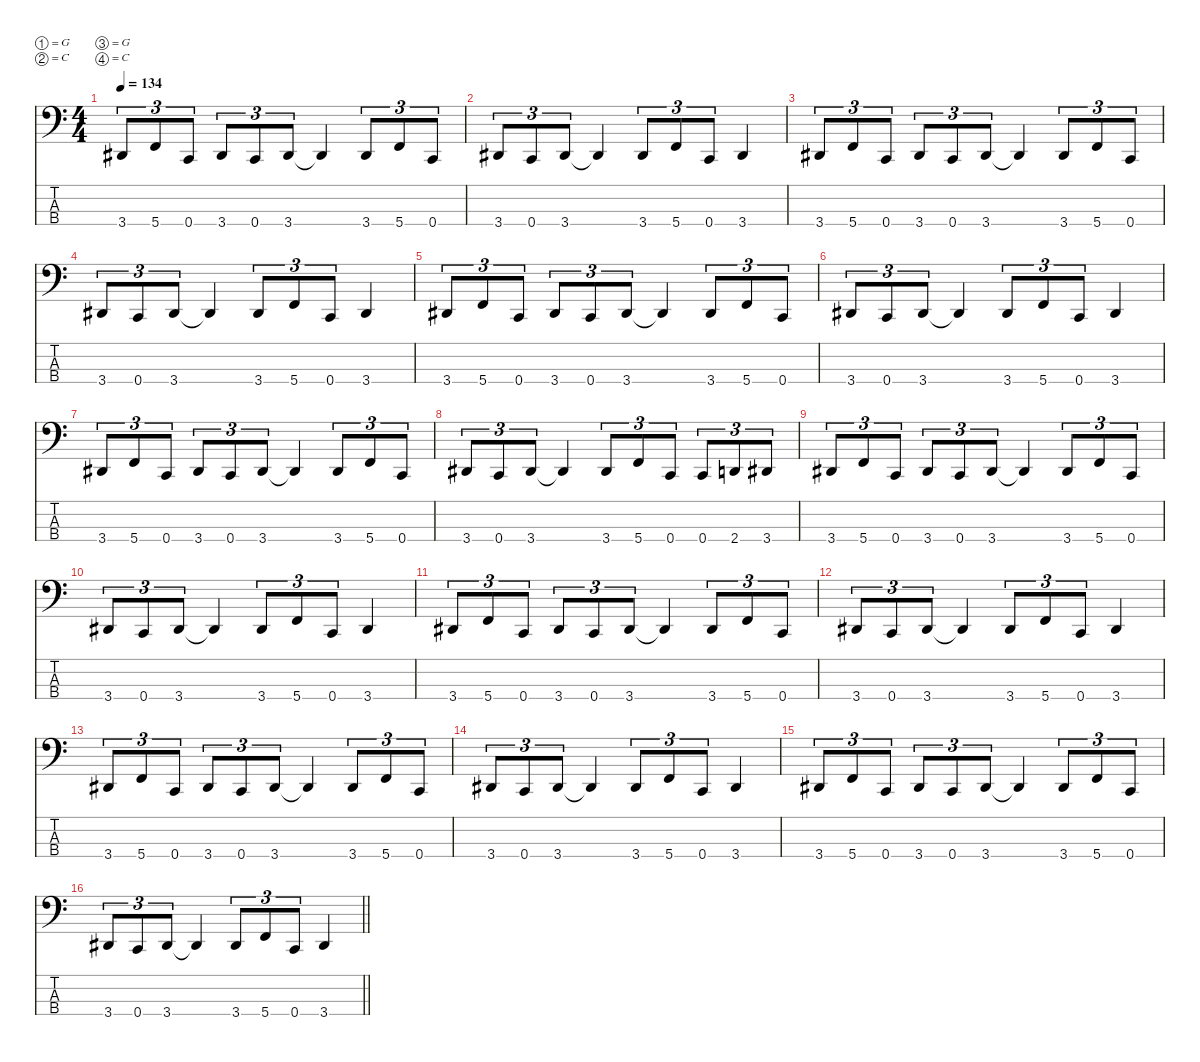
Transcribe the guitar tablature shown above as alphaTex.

\defaultSystemsLayout 4
\hideDynamics
\bracketExtendMode nobrackets
\singleTrackTrackNamePolicy hidden
\multiTrackTrackNamePolicy hidden
\otherSystemsTrackNameOrientation horizontal
\track ("Craig McFarland" "el.bs.") {defaultSystemsLayout 8 instrument electricbasspick}
\staff {score tabs}
\tuning (G2 C2 G1 C1)
\ts (4 4)
\tempo 134
\clef f4
\ks c
3.4{acc #}.8{tu (3 2) dy f beam Up} 5.4.8{tu (3 2) beam Up} 0.4.8{tu (3 2) beam Up} 3.4{acc #}.8{tu (3 2) beam Up} 0.4.8{tu (3 2) beam Up} 3.4{acc #}.8{tu (3 2) beam Up} 3.4{t acc #}.4{beam Up} 3.4{acc #}.8{tu (3 2) beam Up} 5.4.8{tu (3 2) beam Up} 0.4.8{tu (3 2) beam Up} |
3.4{acc #}.8{tu (3 2) beam Up} 0.4.8{tu (3 2) beam Up} 3.4{acc #}.8{tu (3 2) beam Up} 3.4{t acc #}.4{beam Up} 3.4{acc #}.8{tu (3 2) beam Up} 5.4.8{tu (3 2) beam Up} 0.4.8{tu (3 2) beam Up} 3.4{acc #}.4{beam Up} |
3.4{acc #}.8{tu (3 2) beam Up} 5.4.8{tu (3 2) beam Up} 0.4.8{tu (3 2) beam Up} 3.4{acc #}.8{tu (3 2) beam Up} 0.4.8{tu (3 2) beam Up} 3.4{acc #}.8{tu (3 2) beam Up} 3.4{t acc #}.4{beam Up} 3.4{acc #}.8{tu (3 2) beam Up} 5.4.8{tu (3 2) beam Up} 0.4.8{tu (3 2) beam Up} |
3.4{acc #}.8{tu (3 2) beam Up} 0.4.8{tu (3 2) beam Up} 3.4{acc #}.8{tu (3 2) beam Up} 3.4{t acc #}.4{beam Up} 3.4{acc #}.8{tu (3 2) beam Up} 5.4.8{tu (3 2) beam Up} 0.4.8{tu (3 2) beam Up} 3.4{acc #}.4{beam Up} |
3.4{acc #}.8{tu (3 2) beam Up} 5.4.8{tu (3 2) beam Up} 0.4.8{tu (3 2) beam Up} 3.4{acc #}.8{tu (3 2) beam Up} 0.4.8{tu (3 2) beam Up} 3.4{acc #}.8{tu (3 2) beam Up} 3.4{t acc #}.4{beam Up} 3.4{acc #}.8{tu (3 2) beam Up} 5.4.8{tu (3 2) beam Up} 0.4.8{tu (3 2) beam Up} |
3.4{acc #}.8{tu (3 2) beam Up} 0.4.8{tu (3 2) beam Up} 3.4{acc #}.8{tu (3 2) beam Up} 3.4{t acc #}.4{beam Up} 3.4{acc #}.8{tu (3 2) beam Up} 5.4.8{tu (3 2) beam Up} 0.4.8{tu (3 2) beam Up} 3.4{acc #}.4{beam Up} |
3.4{acc #}.8{tu (3 2) beam Up} 5.4.8{tu (3 2) beam Up} 0.4.8{tu (3 2) beam Up} 3.4{acc #}.8{tu (3 2) beam Up} 0.4.8{tu (3 2) beam Up} 3.4{acc #}.8{tu (3 2) beam Up} 3.4{t acc #}.4{beam Up} 3.4{acc #}.8{tu (3 2) beam Up} 5.4.8{tu (3 2) beam Up} 0.4.8{tu (3 2) beam Up} |
3.4{acc #}.8{tu (3 2) beam Up} 0.4.8{tu (3 2) beam Up} 3.4{acc #}.8{tu (3 2) beam Up} 3.4{t acc #}.4{beam Up} 3.4{acc #}.8{tu (3 2) beam Up} 5.4.8{tu (3 2) beam Up} 0.4.8{tu (3 2) beam Up} 0.4.8{tu (3 2) beam Up} 2.4.8{tu (3 2) beam Up} 3.4{acc #}.8{tu (3 2) beam Up} |
3.4{acc #}.8{tu (3 2) beam Up} 5.4.8{tu (3 2) beam Up} 0.4.8{tu (3 2) beam Up} 3.4{acc #}.8{tu (3 2) beam Up} 0.4.8{tu (3 2) beam Up} 3.4{acc #}.8{tu (3 2) beam Up} 3.4{t acc #}.4{beam Up} 3.4{acc #}.8{tu (3 2) beam Up} 5.4.8{tu (3 2) beam Up} 0.4.8{tu (3 2) beam Up} |
3.4{acc #}.8{tu (3 2) beam Up} 0.4.8{tu (3 2) beam Up} 3.4{acc #}.8{tu (3 2) beam Up} 3.4{t acc #}.4{beam Up} 3.4{acc #}.8{tu (3 2) beam Up} 5.4.8{tu (3 2) beam Up} 0.4.8{tu (3 2) beam Up} 3.4{acc #}.4{beam Up} |
3.4{acc #}.8{tu (3 2) beam Up} 5.4.8{tu (3 2) beam Up} 0.4.8{tu (3 2) beam Up} 3.4{acc #}.8{tu (3 2) beam Up} 0.4.8{tu (3 2) beam Up} 3.4{acc #}.8{tu (3 2) beam Up} 3.4{t acc #}.4{beam Up} 3.4{acc #}.8{tu (3 2) beam Up} 5.4.8{tu (3 2) beam Up} 0.4.8{tu (3 2) beam Up} |
3.4{acc #}.8{tu (3 2) beam Up} 0.4.8{tu (3 2) beam Up} 3.4{acc #}.8{tu (3 2) beam Up} 3.4{t acc #}.4{beam Up} 3.4{acc #}.8{tu (3 2) beam Up} 5.4.8{tu (3 2) beam Up} 0.4.8{tu (3 2) beam Up} 3.4{acc #}.4{beam Up} |
3.4{acc #}.8{tu (3 2) beam Up} 5.4.8{tu (3 2) beam Up} 0.4.8{tu (3 2) beam Up} 3.4{acc #}.8{tu (3 2) beam Up} 0.4.8{tu (3 2) beam Up} 3.4{acc #}.8{tu (3 2) beam Up} 3.4{t acc #}.4{beam Up} 3.4{acc #}.8{tu (3 2) beam Up} 5.4.8{tu (3 2) beam Up} 0.4.8{tu (3 2) beam Up} |
3.4{acc #}.8{tu (3 2) beam Up} 0.4.8{tu (3 2) beam Up} 3.4{acc #}.8{tu (3 2) beam Up} 3.4{t acc #}.4{beam Up} 3.4{acc #}.8{tu (3 2) beam Up} 5.4.8{tu (3 2) beam Up} 0.4.8{tu (3 2) beam Up} 3.4{acc #}.4{beam Up} |
3.4{acc #}.8{tu (3 2) beam Up} 5.4.8{tu (3 2) beam Up} 0.4.8{tu (3 2) beam Up} 3.4{acc #}.8{tu (3 2) beam Up} 0.4.8{tu (3 2) beam Up} 3.4{acc #}.8{tu (3 2) beam Up} 3.4{t acc #}.4{beam Up} 3.4{acc #}.8{tu (3 2) beam Up} 5.4.8{tu (3 2) beam Up} 0.4.8{tu (3 2) beam Up} |
\barLineRight lightlight
3.4{acc #}.8{tu (3 2) beam Up} 0.4.8{tu (3 2) beam Up} 3.4{acc #}.8{tu (3 2) beam Up} 3.4{t acc #}.4{beam Up} 3.4{acc #}.8{tu (3 2) beam Up} 5.4.8{tu (3 2) beam Up} 0.4.8{tu (3 2) beam Up} 3.4{acc #}.4{beam Up}
